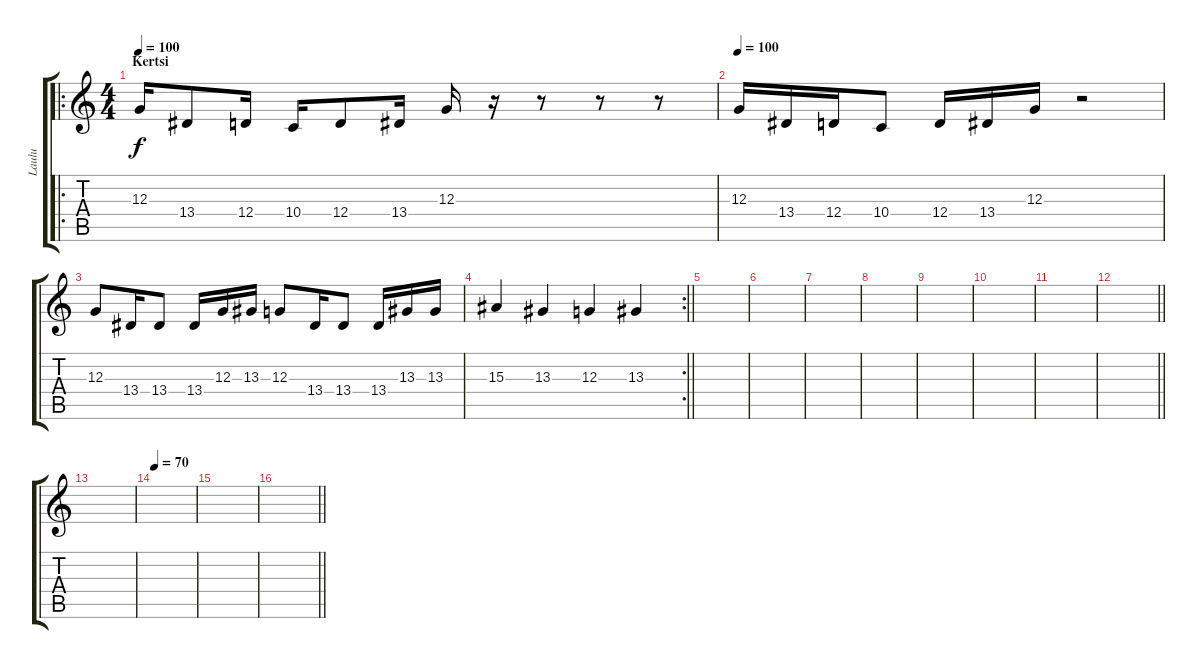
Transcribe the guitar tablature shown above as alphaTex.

\track ("Laulu" "Laulu") {instrument lead6voice}
\staff {score tabs}
\tuning (E4 B3 G3 D3 A2 E2) {hide}
\ro
\ts (4 4)
\section ("" "Kertsi")
\tempo 100
\clef g2
\ks c
12.3.16{dy f} 13.4.8 12.4.16 10.4.16 12.4.8 13.4.16 12.3.16 r.16 r.8 r.8 r.8 |
\tempo 100
12.3.16 13.4.16 12.4.16 10.4.8 12.4.16 13.4.16 12.3.16 r.2 |
12.3.8 13.4.16 13.4.8 13.4.16 12.3.16 13.3.16 12.3.8 13.4.16 13.4.8 13.4.16 13.3.16 13.3.16 |
\rc 2
\barLineRight lightlight
15.3.4 13.3.4 12.3.4 13.3.4 |
|
|
|
|
|
|
|
\barLineRight lightlight
|
|
\tempo 70
|
|
\barLineRight lightlight
